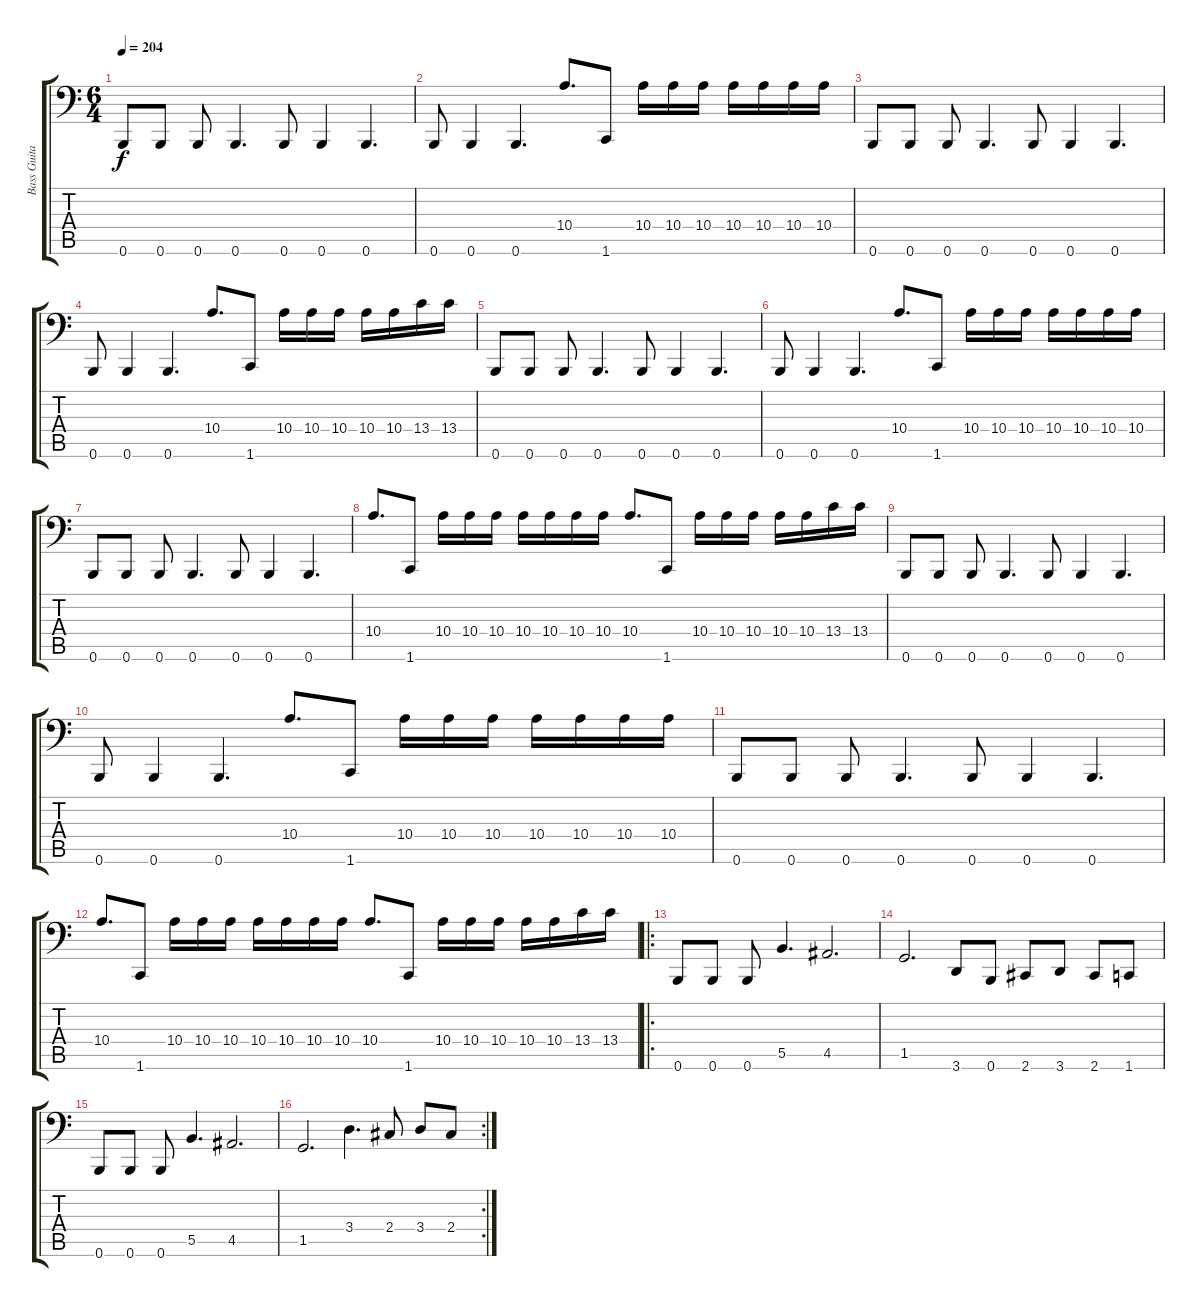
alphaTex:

\track ("Bass Guitar" "Bass Guita") {instrument electricbassfinger}
\staff {score tabs}
\tuning (Db3 Ab2 E2 B1 Gb1 B0) {hide}
\ts (6 4)
\tempo 204
\clef f4
\ks c
0.6.8{dy f} 0.6.8 0.6.8 0.6.4{d} 0.6.8 0.6.4 0.6.4{d} |
0.6.8 0.6.4 0.6.4{d} 10.4.8{d} 1.6.8 10.4.16 10.4.16 10.4.16 10.4.16 10.4.16 10.4.16 10.4.16 |
0.6.8 0.6.8 0.6.8 0.6.4{d} 0.6.8 0.6.4 0.6.4{d} |
0.6.8 0.6.4 0.6.4{d} 10.4.8{d} 1.6.8 10.4.16 10.4.16 10.4.16 10.4.16 10.4.16 13.4.16 13.4.16 |
0.6.8 0.6.8 0.6.8 0.6.4{d} 0.6.8 0.6.4 0.6.4{d} |
0.6.8 0.6.4 0.6.4{d} 10.4.8{d} 1.6.8 10.4.16 10.4.16 10.4.16 10.4.16 10.4.16 10.4.16 10.4.16 |
0.6.8 0.6.8 0.6.8 0.6.4{d} 0.6.8 0.6.4 0.6.4{d} |
10.4.8{d} 1.6.8 10.4.16 10.4.16 10.4.16 10.4.16 10.4.16 10.4.16 10.4.16 10.4.8{d} 1.6.8 10.4.16 10.4.16 10.4.16 10.4.16 10.4.16 13.4.16 13.4.16 |
0.6.8 0.6.8 0.6.8 0.6.4{d} 0.6.8 0.6.4 0.6.4{d} |
0.6.8 0.6.4 0.6.4{d} 10.4.8{d} 1.6.8 10.4.16 10.4.16 10.4.16 10.4.16 10.4.16 10.4.16 10.4.16 |
0.6.8 0.6.8 0.6.8 0.6.4{d} 0.6.8 0.6.4 0.6.4{d} |
10.4.8{d} 1.6.8 10.4.16 10.4.16 10.4.16 10.4.16 10.4.16 10.4.16 10.4.16 10.4.8{d} 1.6.8 10.4.16 10.4.16 10.4.16 10.4.16 10.4.16 13.4.16 13.4.16 |
\ro
0.6.8 0.6.8 0.6.8 5.5.4{d} 4.5.2{d} |
1.5.2{d} 3.6.8 0.6.8 2.6.8 3.6.8 2.6.8 1.6.8 |
0.6.8 0.6.8 0.6.8 5.5.4{d} 4.5.2{d} |
\rc 2
1.5.2{d} 3.4.4{d} 2.4.8 3.4.8 2.4.8
